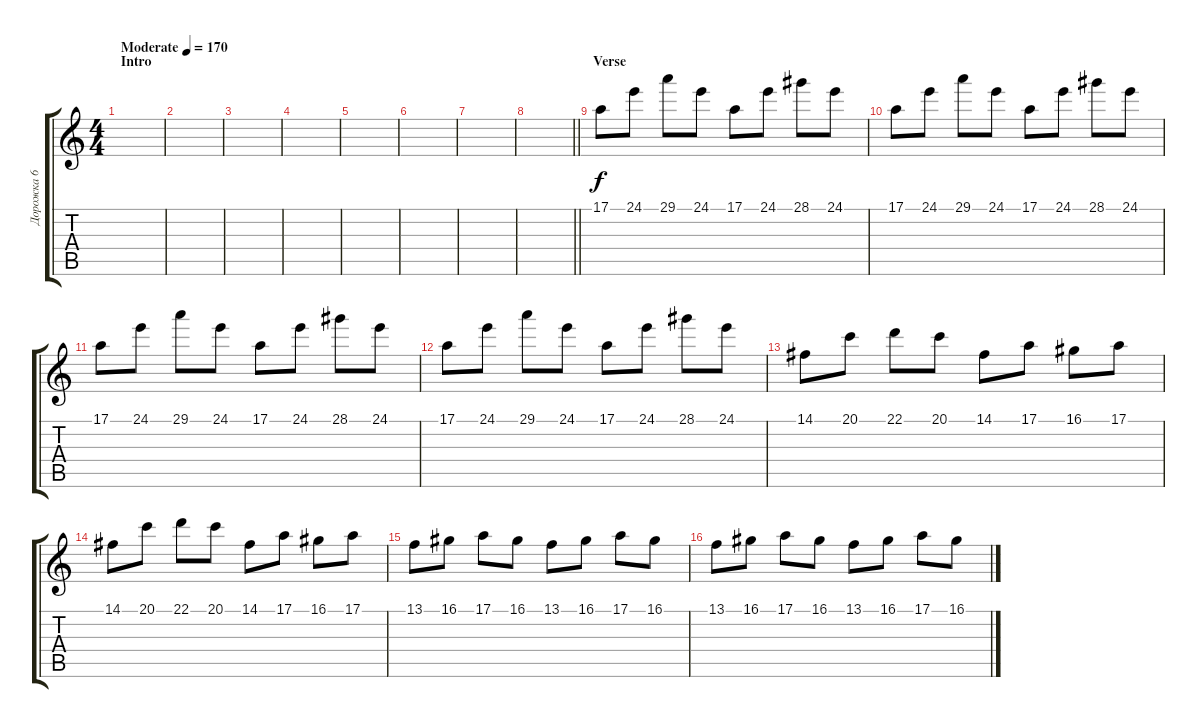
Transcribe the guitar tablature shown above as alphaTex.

\track ("Дорожка 6" "Дорожка 6") {instrument musicbox}
\staff {score tabs}
\tuning (E4 B3 G3 D3 A2 E2) {hide}
\ts (4 4)
\section ("" "Intro")
\tempo (170 "Moderate")
\clef g2
\ks c
|
|
|
|
|
|
|
\barLineRight lightlight
|
\section ("" "Verse")
17.1.8 24.1.8 29.1.8 24.1.8 17.1.8 24.1.8 28.1.8 24.1.8 |
17.1.8 24.1.8 29.1.8 24.1.8 17.1.8 24.1.8 28.1.8 24.1.8 |
17.1.8 24.1.8 29.1.8 24.1.8 17.1.8 24.1.8 28.1.8 24.1.8 |
17.1.8 24.1.8 29.1.8 24.1.8 17.1.8 24.1.8 28.1.8 24.1.8 |
14.1.8 20.1.8 22.1.8 20.1.8 14.1.8 17.1.8 16.1.8 17.1.8 |
14.1.8 20.1.8 22.1.8 20.1.8 14.1.8 17.1.8 16.1.8 17.1.8 |
13.1.8 16.1.8 17.1.8 16.1.8 13.1.8 16.1.8 17.1.8 16.1.8 |
13.1.8 16.1.8 17.1.8 16.1.8 13.1.8 16.1.8 17.1.8 16.1.8
